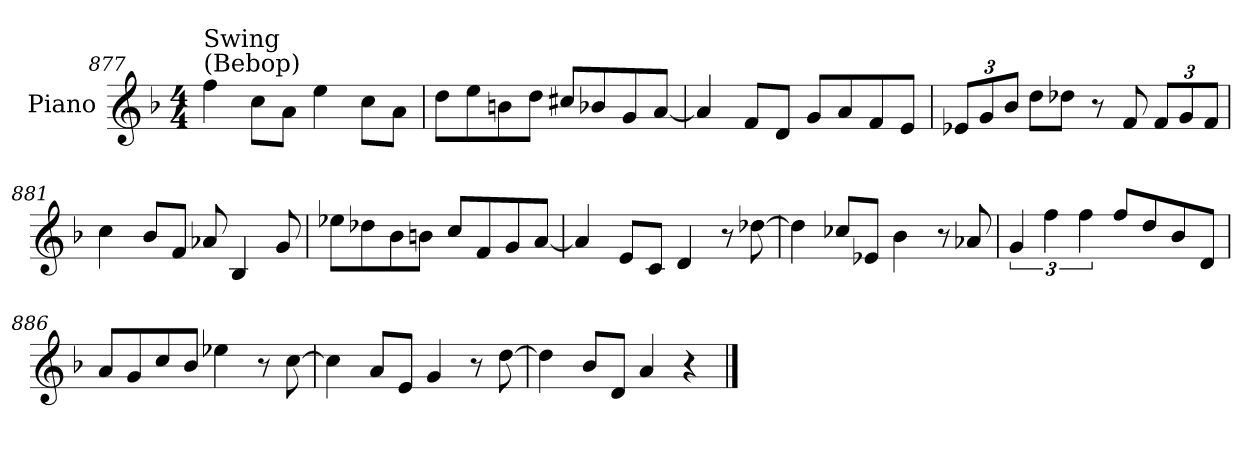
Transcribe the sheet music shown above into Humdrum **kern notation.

**kern
*part1
*staff1
*I"Piano
*I'Pno.
!!LO:PB:g=z
*clefG2
*k[b-]
*M4/4
*MM172
=877
!LO:TX:a:t=(Bebop)
!LO:TX:t=Swing
4ff\
8cc\L
8a\J
4ee\
8cc\L
8a\J
=878
8dd\L
8ee\
8bn\
8dd\J
8cc#X/L
8b-X/
8g/
[8a/J
=879
4a/]
8f/L
8d/J
8g/L
8a/
8f/
8e/J
=880
*Xbrackettup
12e-X/L
12g/
12b-/J
8dd\L
8dd-X\J
8r
8f/
12f/L
12g/
12f/J
!!LO:LB:g=z
=881
4cc\
8b-/L
8f/J
8a-X/
4B-/
8g/
=882
8ee-X\L
8dd-X\
8b-\
8bn\J
8cc/L
8f/
8g/
[8a/J
=883
4a/]
8e/L
8c/J
4d/
8r
[8dd-X\
=884
4dd-\]
8cc-X/L
8e-X/J
4b-\
8r
8a-X/
!!LO:LB:g=z
=885
*brackettup
6g/
6ff\
6ff\
8ff/L
8dd/
8b-/
8d/J
=886
8a/L
8g/
8cc/
8b-/J
4ee-X\
8r
[8cc\
=887
4cc\]
8a/L
8e/J
4g/
8r
[8dd\
=888
4dd\]
8b-/L
8d/J
4a/
4r
==
*-
